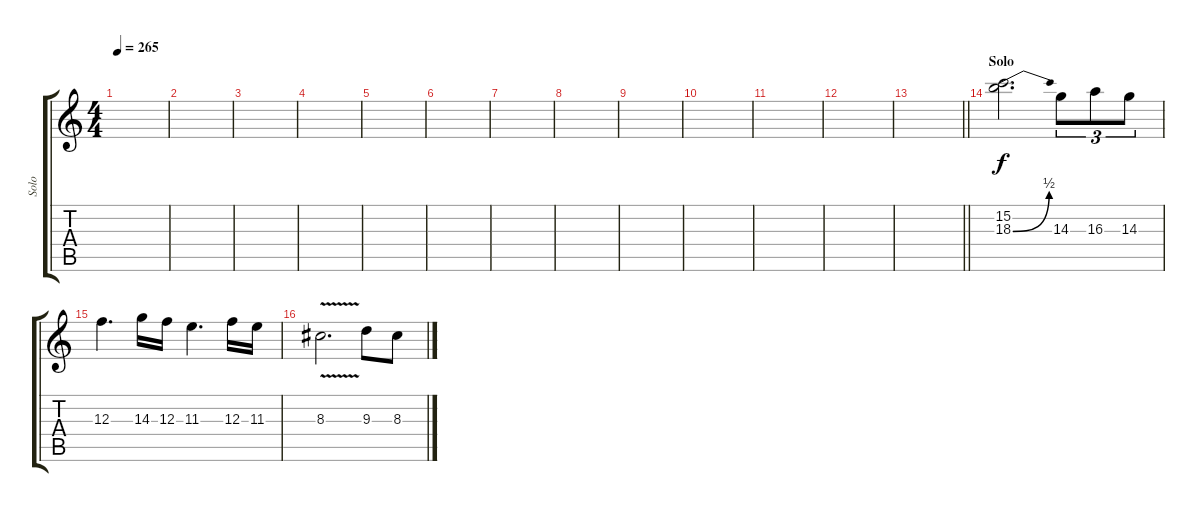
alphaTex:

\track ("Solo" "Solo") {instrument distortionguitar}
\staff {score tabs}
\tuning (D4 A3 F3 C3 G2 D2) {hide}
\ts (4 4)
\tempo 265
\clef g2
\ks c
|
|
|
|
|
|
|
|
|
|
|
|
\barLineRight lightlight
|
\section ("" "Solo")
(15.2 18.3{be (bend 0 0 60 2)}).2{d} 14.3.8{tu (3 2)} 16.3.8{tu (3 2)} 14.3.8{tu (3 2)} |
12.3.4{d} 14.3.16 12.3.16 11.3.4{d} 12.3.16 11.3.16 |
8.3{v}.2{d} 9.3.8 8.3.8
